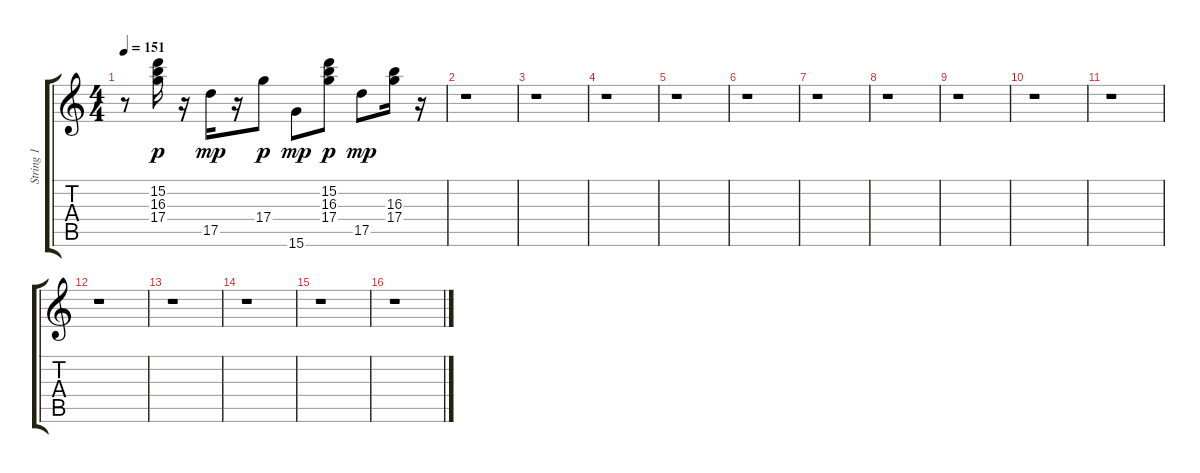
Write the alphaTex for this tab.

\track ("String 1" "String 1") {instrument electricguitarjazz}
\staff {score tabs}
\tuning (E4 B3 G3 D3 A2 E2) {hide}
\ts (4 4)
\tempo 151
\clef g2
\ks c
r.8{dy p} (15.2 16.3 17.4).16 r.16 17.5.16{dy mp} r.16 17.4.8{dy p} 15.6.8{dy mp} (15.2 16.3 17.4).8{dy p} 17.5.8{dy mp} (16.3 17.4).16 r.16 |
r.1 |
r.1 |
r.1 |
r.1 |
r.1 |
r.1 |
r.1 |
r.1 |
r.1 |
r.1 |
r.1 |
r.1 |
r.1 |
r.1 |
r.1
